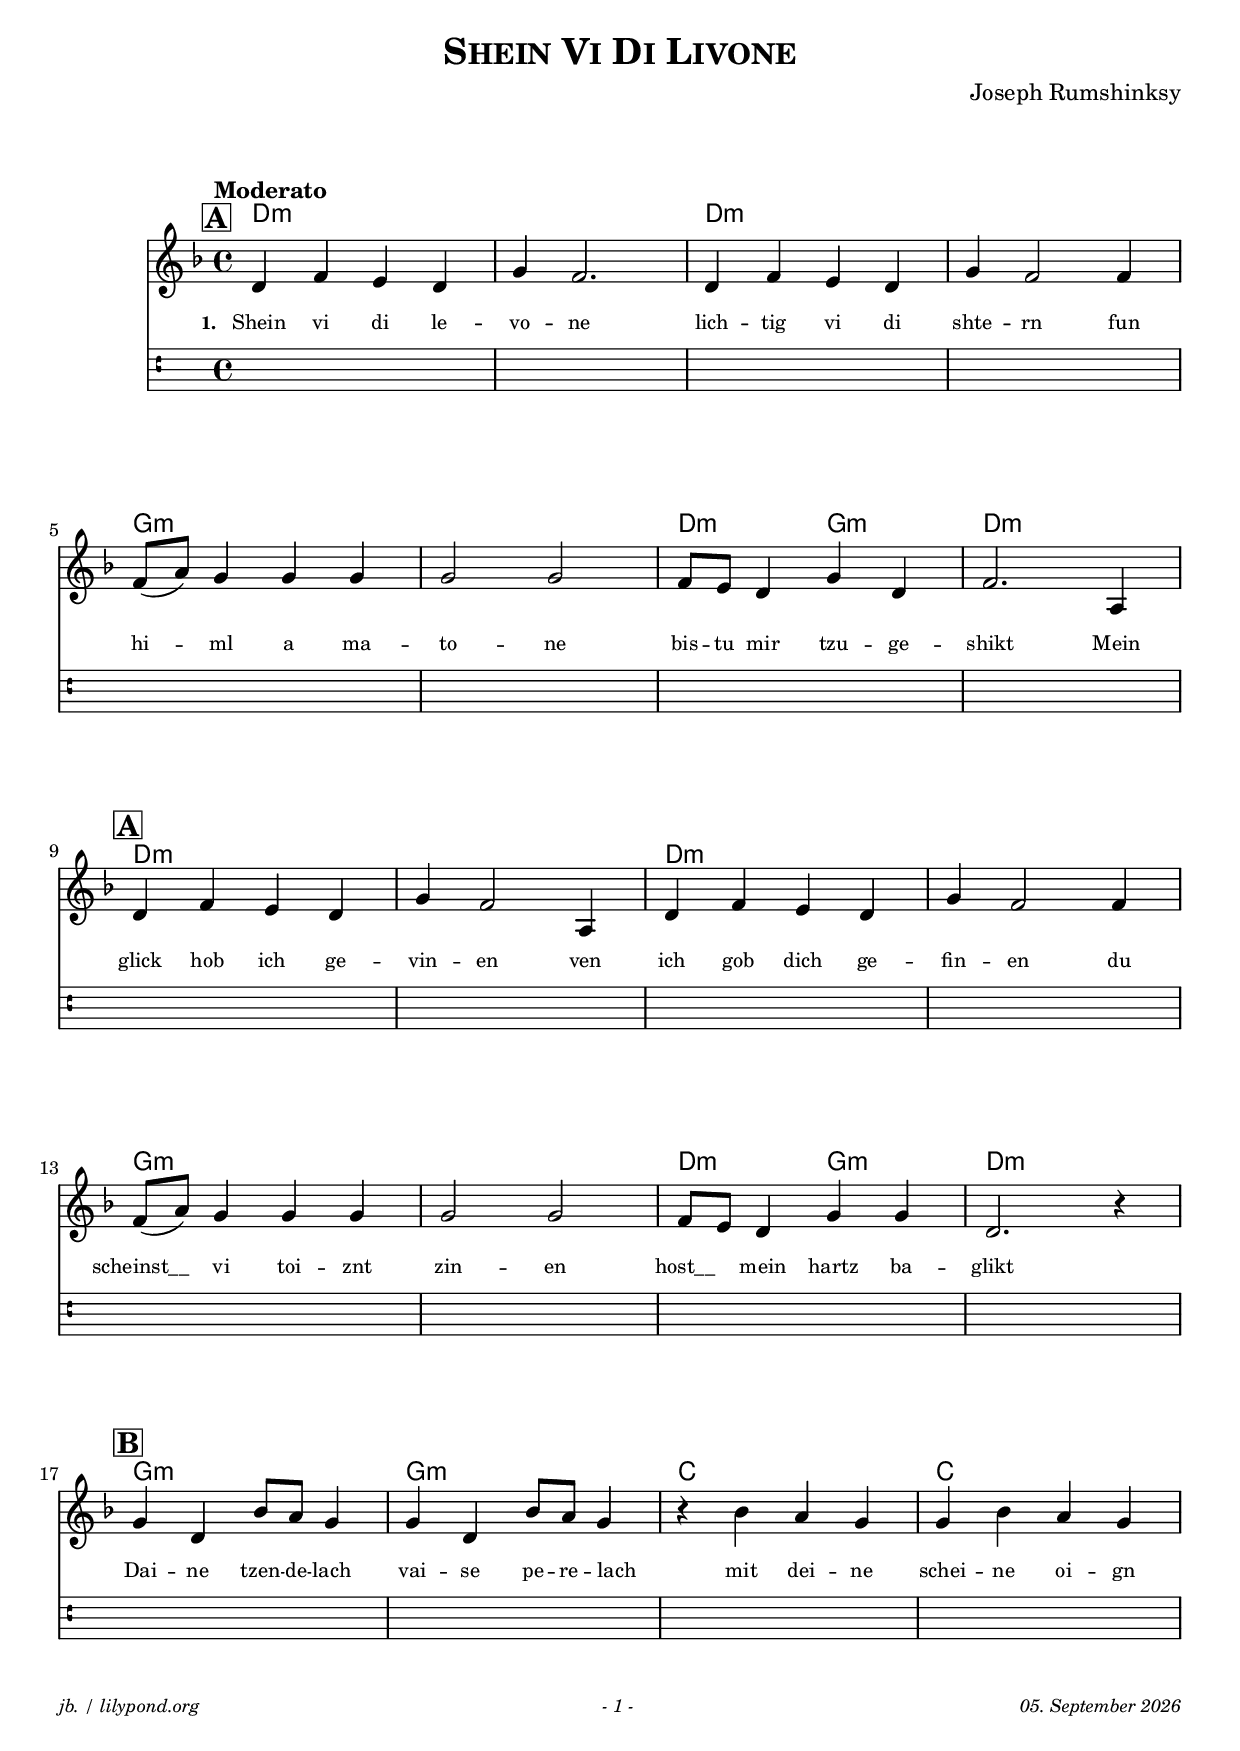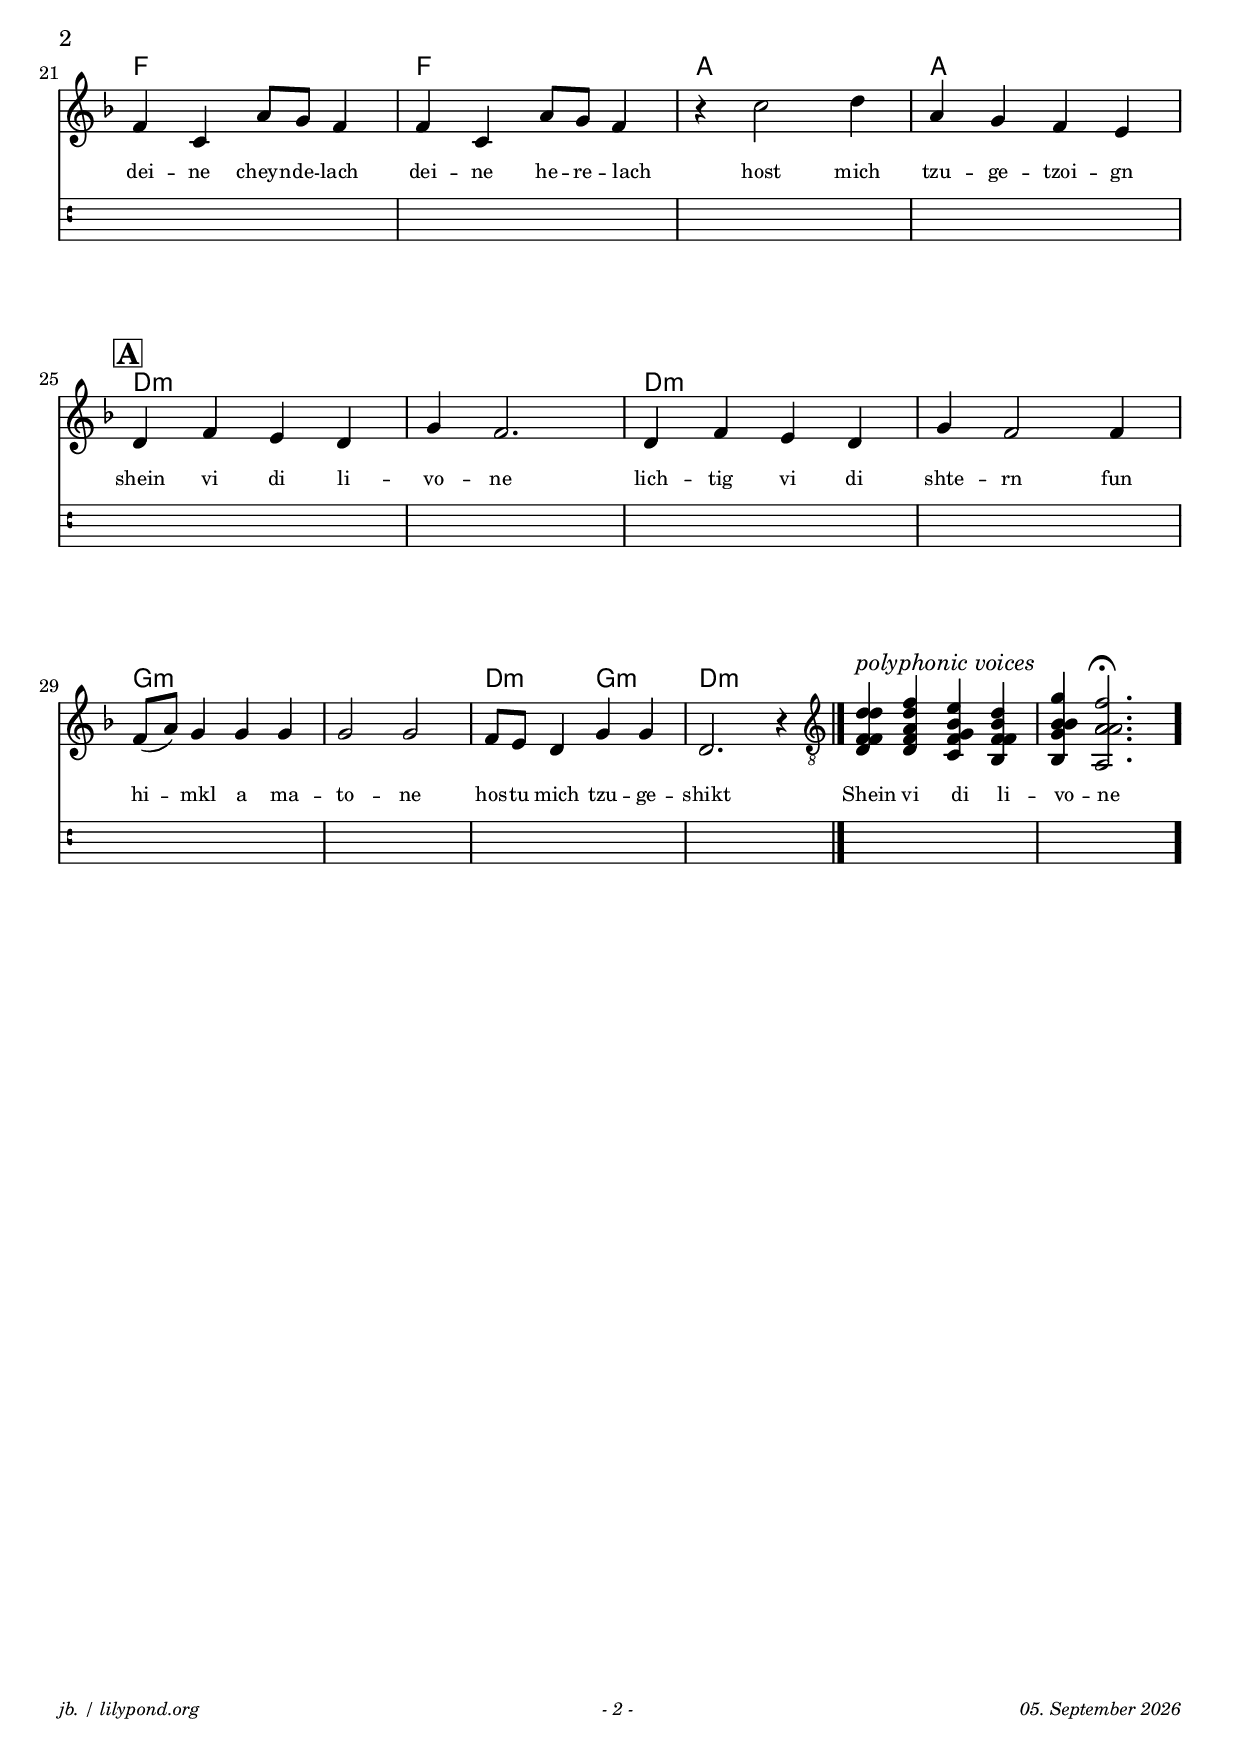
\version "2.20.0"

\version "2.20.0"

piecename_footerline = "Livone"
version_date = "6.2022"

\header {
  title = \markup \caps "Shein Vi Di Livone"
  composer = "Joseph Rumshinksy"
  arranger = " "
}

\include "../_common/footers.ily"
\footer_common_with_pagenum 

\paper {
  system-system-spacing.padding = #5.2
}

\markup \vspace #1 % space between header and score

\version "2.20.0"
\include "../_common/makros.ily"

global = {
  \key d \minor
  \time 4/4
}

voice_vocal =     
  \transpose c c'
    {
    \clef "treble" 
    \mark \box_a
    d4 f e d g f2. d4 f e d g f2 f4 \break 
    f8 (a) g4 g g g2 g f8 e d4 g d f2. a,4
    \mark \box_a \break
    d4 f e d g f2 a,4 d f e d g f2 f4 \break
    f8 (a) g4 g g g2 g f8 e d4 g g d2. r4 \break
    \mark \box_b
    g d bes8 a g4 g d bes8 a g4  r4 bes a g g bes a g \break
    f c a8 g f4 f c a8 g f4 r4 c'2 d'4 a g f e 
    \mark \box_a \break
    d f e d g f2. d4 f e d g f2 f4 \break
    f8 (a) g4 g g g2 g f8 e d4 g g d2. r4 \bar "|." 
    \clef "treble_8"
    <>^\markup \italic "polyphonic voices"
    <d,    f,   f,   d   d> 
    <d,    f,   a,   d   f> 
    <c,    g,   f,   bes, e> 
    <bes,, f,   f,   bes, d> 
    <bes,, bes, bes, g,   g> 
    <a,,   a,   a,   a,   f>2. \fermata \bar "."
    }

 
voice_chords = 
  \chordmode { 
    d1:m s1 d1:m s1 g1:m s1 d2:m g2:m d1:m  
    d1:m s1 d1:m s1 g1:m s1 d2:m g2:m d1:m 
    g1:m g1:m c1 c1 f1 f1 a1 a1
    d1:m s1 d1:m s1 g1:m s1 d2:m g2:m d1:m
    }

\version "2.20.0"


stanza_one = \lyricmode 
{ 
  \set fontSize = #-2
  \set stanza = "1. "
  Shein4 vi di le -- vo -- ne2. lich4 -- tig vi di shte -- rn2 fun4 
  hi4 -- ml a ma -- to2 -- ne bis8 -- tu mir4 tzu -- ge -- shikt2. Mein4 
  glick hob ich ge -- vin -- en2 ven4 ich gob dich ge -- fin -- en2 du4 
  "scheinst__" vi toi -- znt zin2 -- en "host__"4 mein hartz ba -- glikt1 
  Dai4 -- ne tzen8 -- de -- lach4 vai -- se pe8 -- re -- lach4 " " mit4 dei -- ne schei -- ne oi -- gn
  dei -- ne cheyn8 -- de -- lach4 dei -- ne he8 -- re -- lach4 " " host2 mich4 tzu -- ge -- tzoi -- gn 
  shein vi di li -- vo -- ne2. lich4 -- tig vi di shte -- rn2 fun4
   hi4 -- mkl a4 ma -- to2 -- ne hos8 -- tu mich4 tzu -- ge -- shikt2. ""4
   Shein4 vi di li -- vo -- ne2.
  
}


\score {
  <<
    \new ChordNames \with { \override ChordName.font-size = #+1 }
      \voice_chords
  
    \new Staff 
      {
        \tempo "Moderato"
        \global
        \voice_vocal
      }
    \new Lyrics \with {    
      \override VerticalAxisGroup.nonstaff-relatedstaff-spacing.padding = #2  %spacer before textlines
      }
      \stanza_one
      
    % empty staff for notes
    \new Staff {
      \clef "vaticana-do2" s1 * 34 
      }  
  >>

  \layout {  }
}
